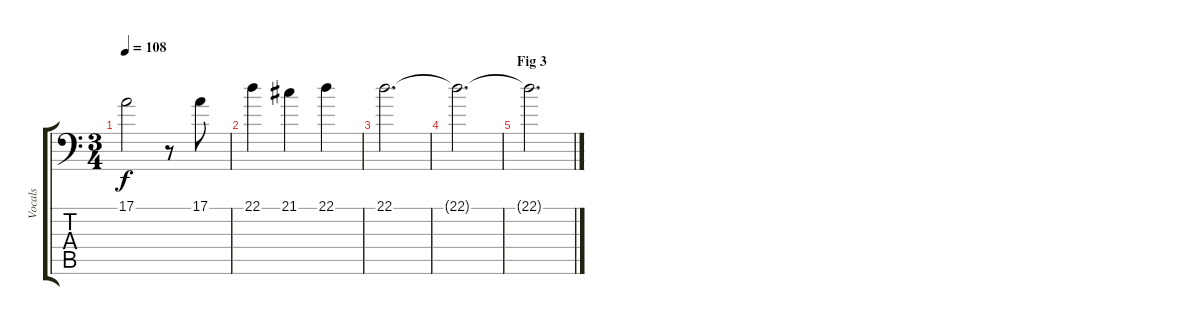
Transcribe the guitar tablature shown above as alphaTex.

\track ("Vocals" "Vocals") {instrument choiraahs}
\staff {score tabs}
\tuning (E3 B2 G2 D2 A1 E1) {hide}
\ts (3 4)
\tempo 108
\clef f4
\ks c
17.1{t}.2{dy f} r.8 17.1.8 |
22.1.4 21.1.4 22.1.4 |
22.1.2{d volume 0} |
22.1{t}.2{d} |
\section ("" "Fig 3")
22.1{t}.2{d}
